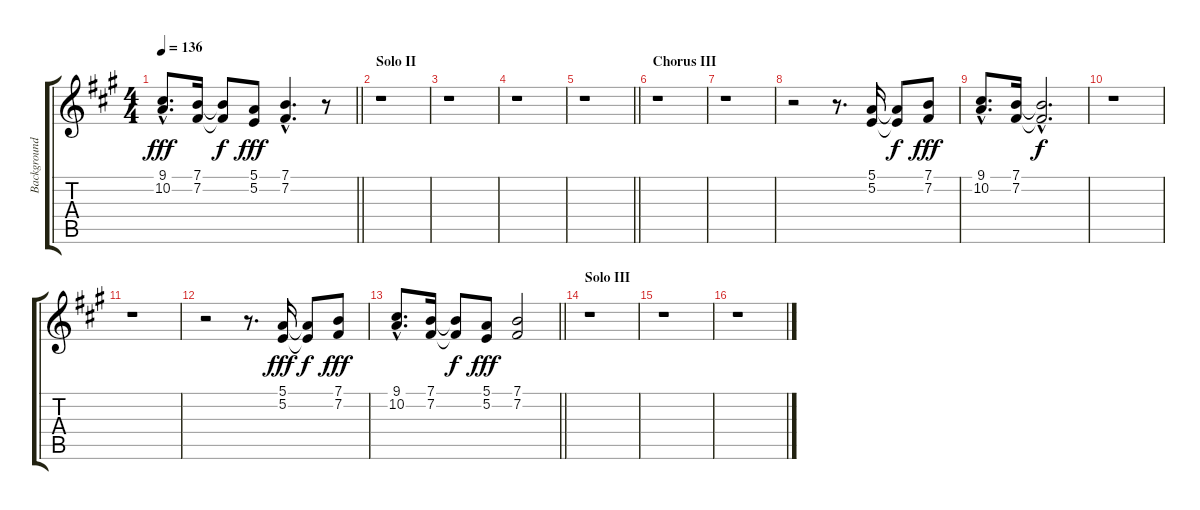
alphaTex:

\track ("Background Vocals" "Background") {instrument choiraahs}
\staff {score tabs}
\tuning (E4 B3 G3 D3 A2 E2) {hide}
\ts (4 4)
\tempo 136
\clef g2
\barLineRight lightlight
\ks a
(9.1{hac} 10.2{hac}).8{d dy fff} (7.1 7.2).16 (7.1{t} 7.2{t}).8{dy f} (5.1 5.2).8{dy fff} (7.1{hac} 7.2{hac}).4{d} r.8 |
\section ("" "Solo II")
r.1 |
r.1 |
r.1 |
\barLineRight lightlight
r.1 |
\section ("" "Chorus III")
r.1 |
r.1 |
r.2 r.8{d} (5.1 5.2).16 (5.1{t} 5.2{t}).8{dy f} (7.1 7.2).8{dy fff} |
(9.1{hac} 10.2{hac}).8{d} (7.1 7.2).16 (7.1{hac t} 7.2{hac t}).2{d dy f} |
r.1 |
r.1 |
r.2 r.8{d} (5.1 5.2).16{dy fff} (5.1{t} 5.2{t}).8{dy f} (7.1 7.2).8{dy fff} |
\barLineRight lightlight
(9.1{hac} 10.2{hac}).8{d} (7.1 7.2).16 (7.1{t} 7.2{t}).8{dy f} (5.1 5.2).8{dy fff} (7.1 7.2).2 |
\section ("" "Solo III")
r.1 |
r.1 |
r.1
